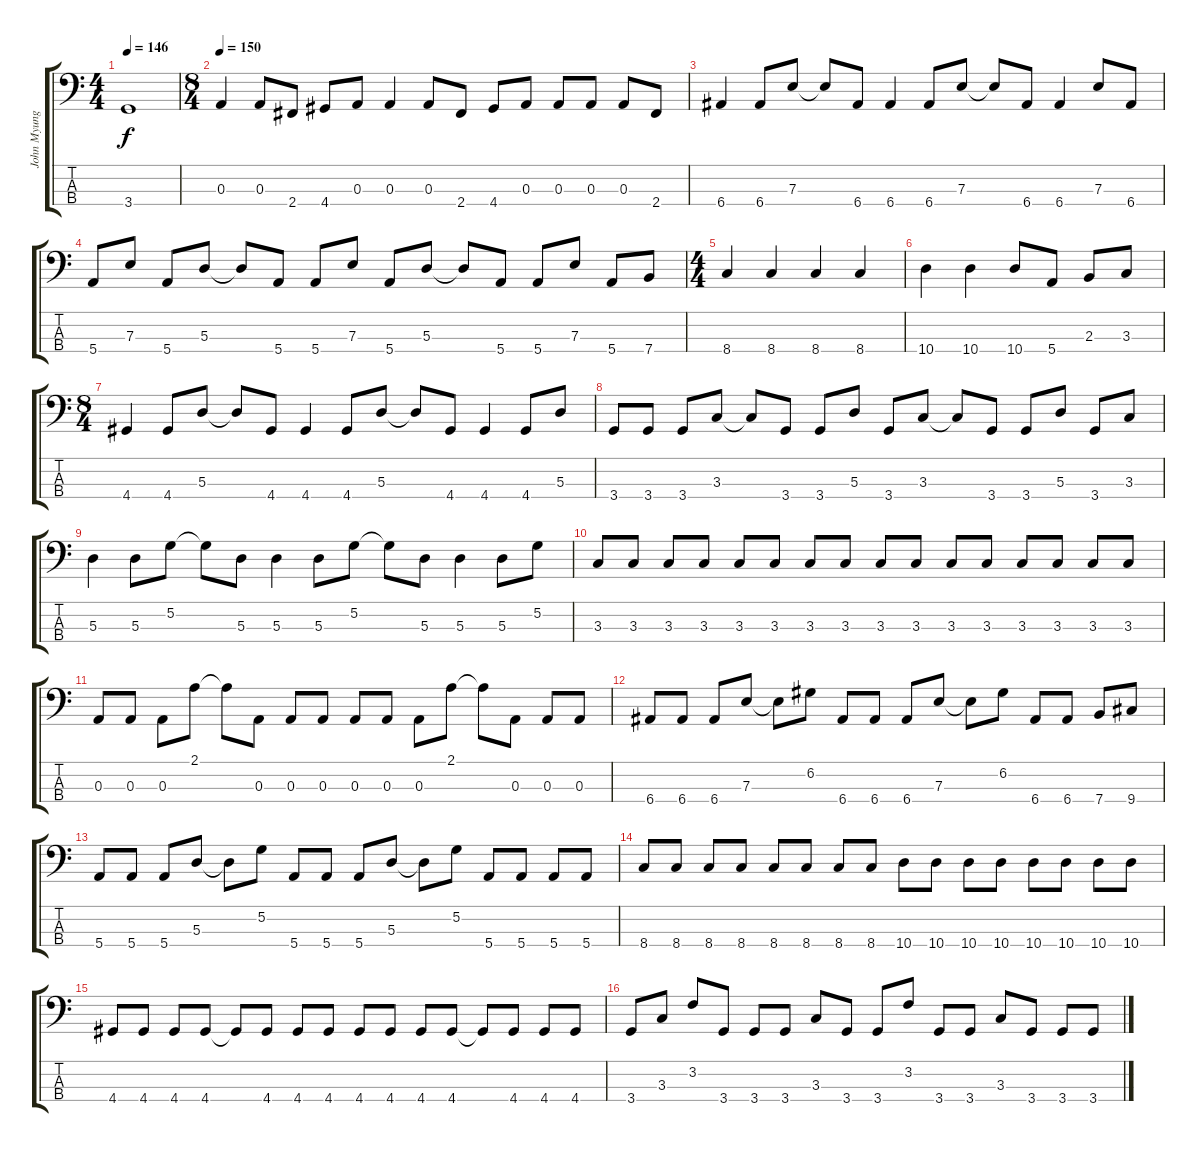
\track ("John Myung: Bass" "John Myung") {instrument electricbassfinger}
\staff {score tabs}
\tuning (G2 D2 A1 E1) {hide}
\ts (4 4)
\tempo 146
\clef f4
\ks c
3.4{t}.1{dy f} |
\ts (8 4)
\tempo 150
0.3.4 0.3.8 2.4.8 4.4.8 0.3.8 0.3.4 0.3.8 2.4.8 4.4.8 0.3.8 0.3.8 0.3.8 0.3.8 2.4.8 |
6.4.4 6.4.8 7.3.8 7.3{t}.8 6.4.8 6.4.4 6.4.8 7.3.8 7.3{t}.8 6.4.8 6.4.4 7.3.8 6.4.8 |
5.4.8 7.3.8 5.4.8 5.3.8 5.3{t}.8 5.4.8 5.4.8 7.3.8 5.4.8 5.3.8 5.3{t}.8 5.4.8 5.4.8 7.3.8 5.4.8 7.4.8 |
\ts (4 4)
8.4.4 8.4.4 8.4.4 8.4.4 |
10.4.4 10.4.4 10.4.8 5.4.8 2.3.8 3.3.8 |
\ts (8 4)
4.4.4 4.4.8 5.3.8 5.3{t}.8 4.4.8 4.4.4 4.4.8 5.3.8 5.3{t}.8 4.4.8 4.4.4 4.4.8 5.3.8 |
3.4.8 3.4.8 3.4.8 3.3.8 3.3{t}.8 3.4.8 3.4.8 5.3.8 3.4.8 3.3.8 3.3{t}.8 3.4.8 3.4.8 5.3.8 3.4.8 3.3.8 |
5.3.4 5.3.8 5.2.8 5.2{t}.8 5.3.8 5.3.4 5.3.8 5.2.8 5.2{t}.8 5.3.8 5.3.4 5.3.8 5.2.8 |
3.3.8 3.3.8 3.3.8 3.3.8 3.3.8 3.3.8 3.3.8 3.3.8 3.3.8 3.3.8 3.3.8 3.3.8 3.3.8 3.3.8 3.3.8 3.3.8 |
0.3.8 0.3.8 0.3.8 2.1.8 2.1{t}.8 0.3.8 0.3.8 0.3.8 0.3.8 0.3.8 0.3.8 2.1.8 2.1{t}.8 0.3.8 0.3.8 0.3.8 |
6.4.8 6.4.8 6.4.8 7.3.8 7.3{t}.8 6.2.8 6.4.8 6.4.8 6.4.8 7.3.8 7.3{t}.8 6.2.8 6.4.8 6.4.8 7.4.8 9.4.8 |
5.4.8 5.4.8 5.4.8 5.3.8 5.3{t}.8 5.2.8 5.4.8 5.4.8 5.4.8 5.3.8 5.3{t}.8 5.2.8 5.4.8 5.4.8 5.4.8 5.4.8 |
8.4.8 8.4.8 8.4.8 8.4.8 8.4.8 8.4.8 8.4.8 8.4.8 10.4.8 10.4.8 10.4.8 10.4.8 10.4.8 10.4.8 10.4.8 10.4.8 |
4.4.8 4.4.8 4.4.8 4.4.8 4.4{t}.8 4.4.8 4.4.8 4.4.8 4.4.8 4.4.8 4.4.8 4.4.8 4.4{t}.8 4.4.8 4.4.8 4.4.8 |
3.4.8 3.3.8 3.2.8 3.4.8 3.4.8 3.4.8 3.3.8 3.4.8 3.4.8 3.2.8 3.4.8 3.4.8 3.3.8 3.4.8 3.4.8 3.4.8
